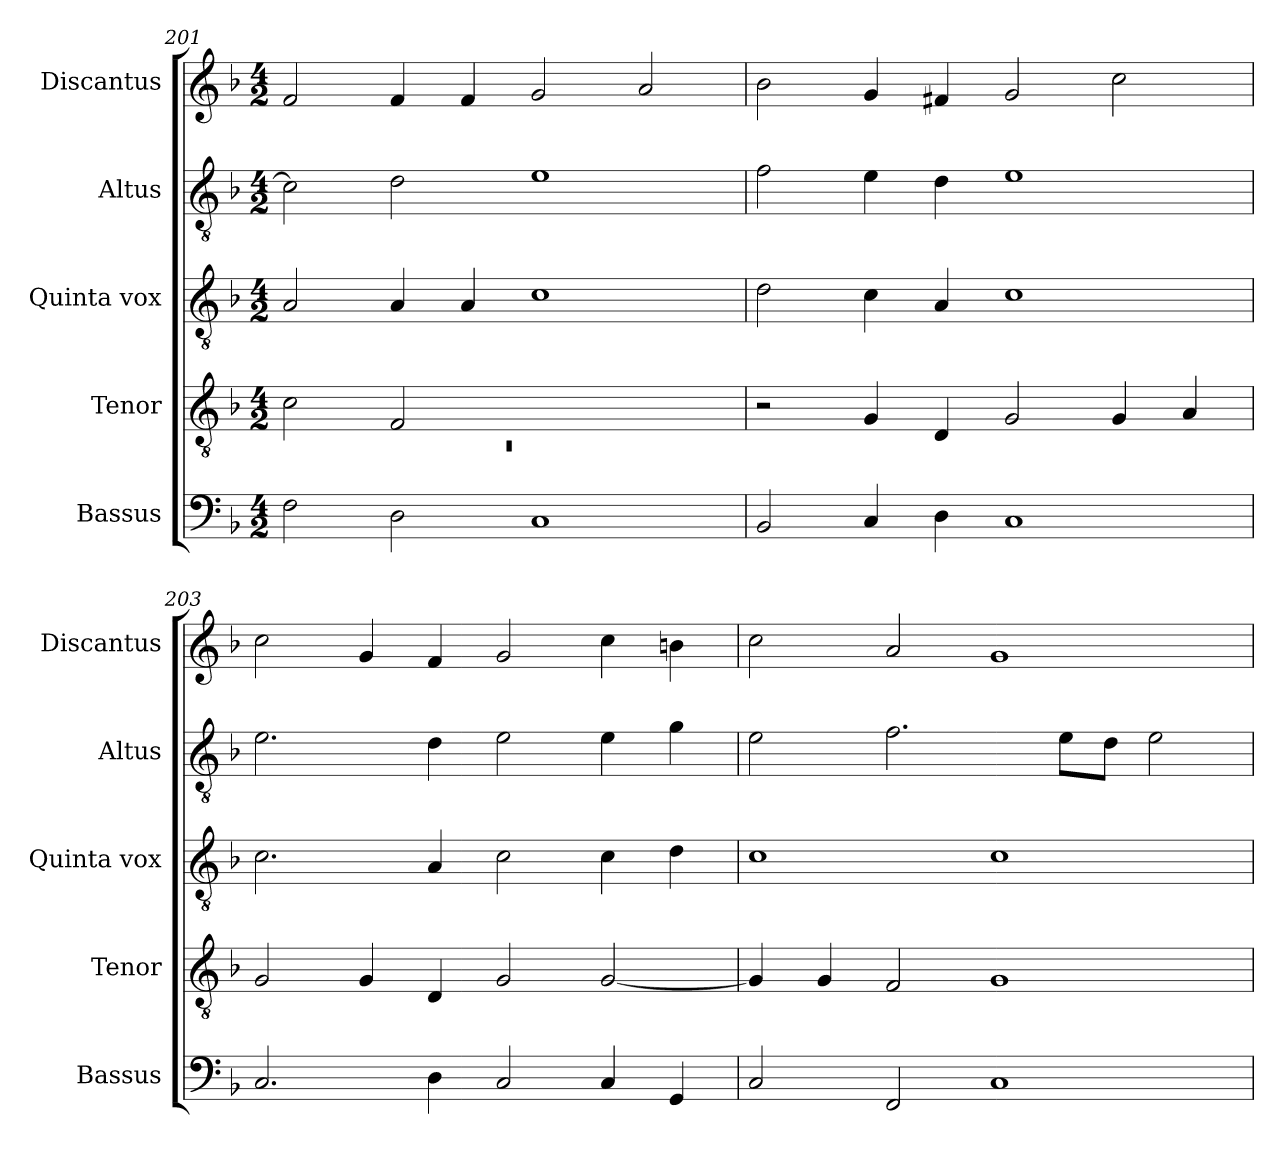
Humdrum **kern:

**kern	**kern	**kern	**kern	**kern
*part5	*part4	*part3	*part2	*part1
*staff5	*staff4	*staff3	*staff2	*staff1
*I"Bassus	*I"Tenor	*I"Quinta vox	*I"Altus	*I"Discantus
*I'Bassus	*I'Tenor	*I'Quinta vox	*I'Altus	*I'Discantus
!!LO:LB:g=z
*clefF4	*clefGv2	*clefGv2	*clefGv2	*clefG2
*ITrd-3c-5	*ITrd-3c-5	*	*ITrd-3c-5	*ITrd-3c-5
*k[b-e-]	*k[b-e-]	*k[b-]	*k[b-e-]	*k[b-e-]
*B-:	*B-:	*F:	*B-:	*B-:
*M4/2	*M4/2	*M4/2	*M4/2	*M4/2
=201	=201	=201	=201	=201
*	*^	*	*	*
!	!	!LO:N:vis=1	!	!	!
2B-\	2f\	0rC	2A/	2f\]	2b-/
2G\	2B-/	.	4A/	2g\	4b-/
.	.	.	4A/	.	4b-/
1F	1ryy	.	1c	1a	2cc/
.	.	.	.	.	2dd/
*	*v	*v	*	*	*
=202	=202	=202	=202	=202
2E-/	2r	2d\	2b-\	2ee-\
4F/	4c/	4c\	4a\	4cc/
4G\	4G/	4A/	4g\	4bn/
1F	2c/	1c	1a	2cc/
.	4c/	.	.	2ff\
.	4d/	.	.	.
=203	=203	=203	=203	=203
2.F/	2c/	2.c\	2.a\	2ff\
.	4c/	.	.	4cc/
4G\	4G/	4A/	4g\	4b-/
2F/	2c/	2c\	2a\	2cc/
4F/	[<2c/	4c\	4a\	4ff\
4C/	.	4d\	4cc\	4een\
=204	=204	=204	=204	=204
2F/	4c/]	1c	2a\	2ff\
.	4c/	.	.	.
2BB-/	2B-/	.	2.b-\	2dd/
1F	1c	1c	.	1cc
.	.	.	8a\L	.
.	.	.	8g\J	.
.	.	.	2a\	.
=	=	=	=	=
*-	*-	*-	*-	*-
